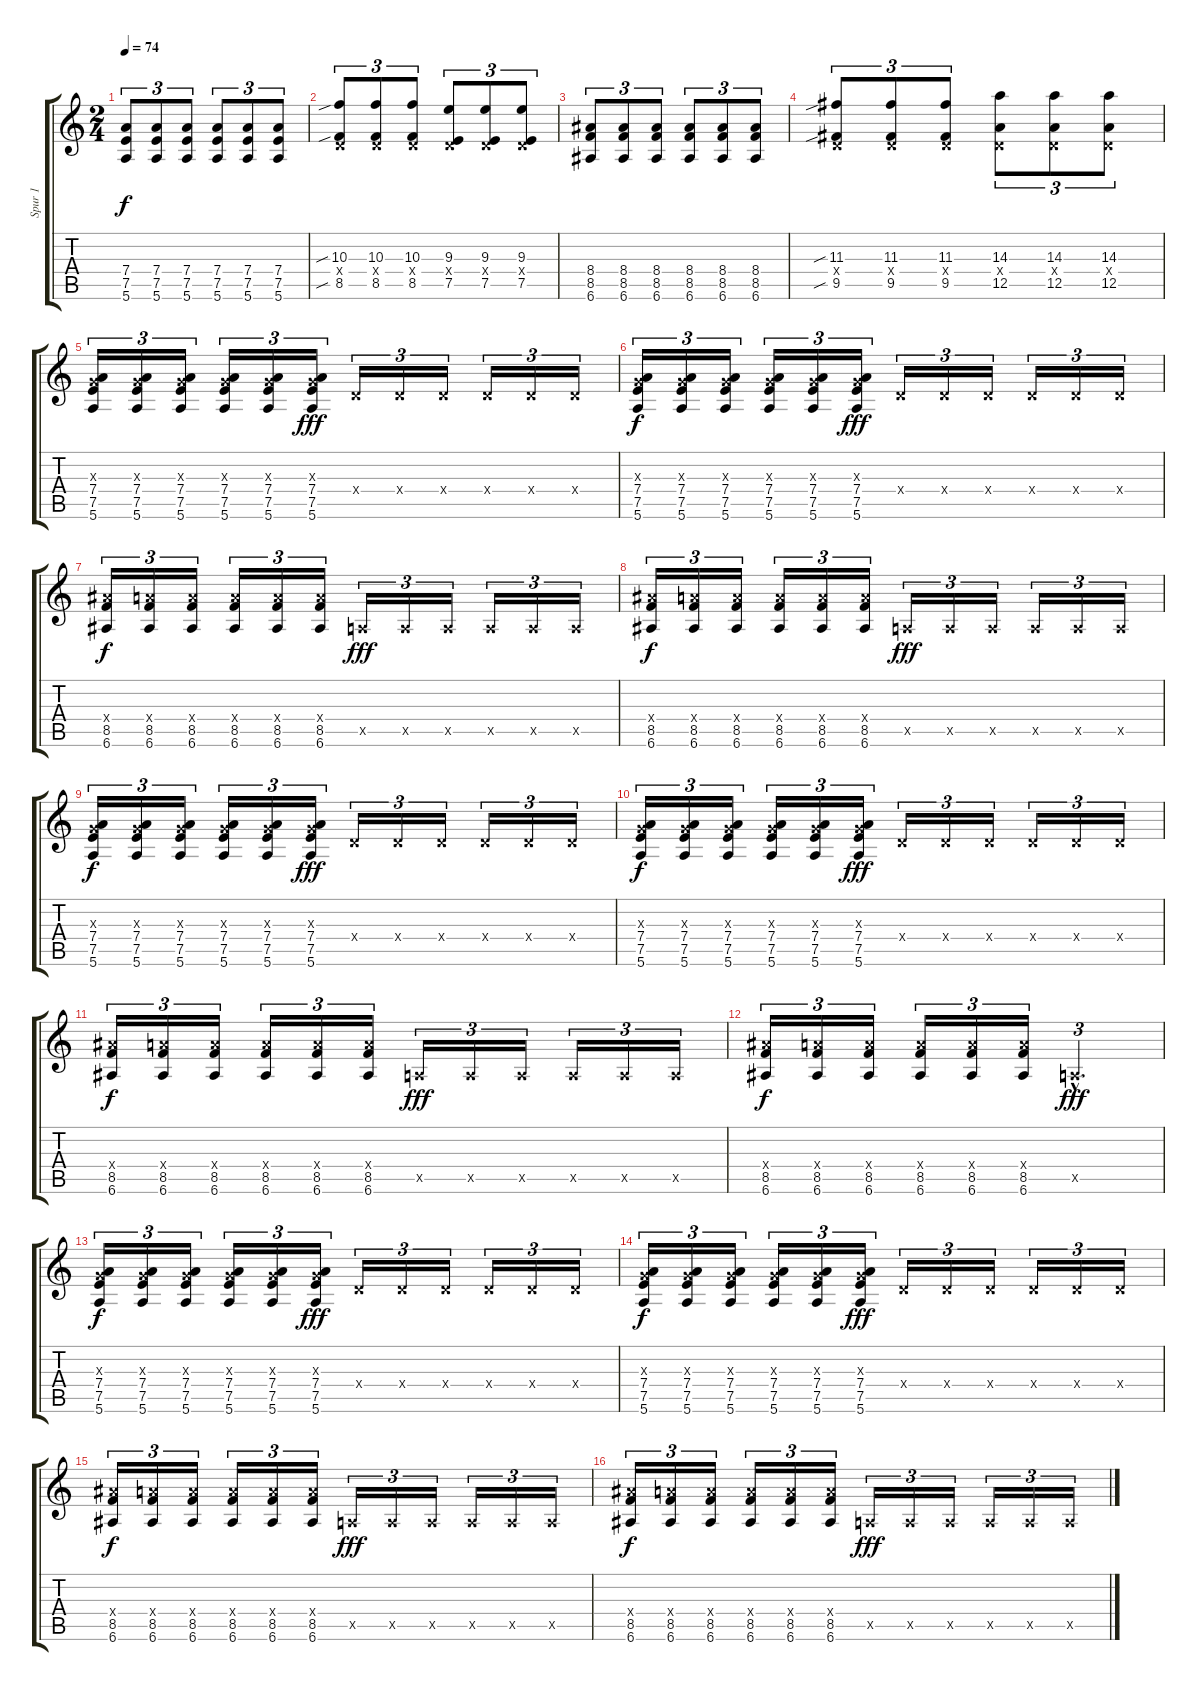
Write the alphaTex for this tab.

\track ("Spur 1" "Spur 1") {instrument acousticguitarsteel}
\staff {score tabs}
\tuning (E4 B3 G3 D3 A2 E2) {hide}
\ts (2 4)
\tempo 74
\clef g2
\ks c
(7.4 7.5 5.6).8{tu (3 2) dy f} (7.4 7.5 5.6).8{tu (3 2)} (7.4 7.5 5.6).8{tu (3 2)} (7.4 7.5 5.6).8{tu (3 2)} (7.4 7.5 5.6).8{tu (3 2)} (7.4 7.5 5.6).8{tu (3 2)} |
(10.3{sib} 0.4{x} 8.5{sib}).8{tu (3 2)} (10.3 0.4{x} 8.5).8{tu (3 2)} (10.3 0.4{x} 8.5).8{tu (3 2)} (9.3 0.4{x} 7.5).8{tu (3 2)} (9.3 0.4{x} 7.5).8{tu (3 2)} (9.3 0.4{x} 7.5).8{tu (3 2)} |
(8.4 8.5 6.6).8{tu (3 2) instrument overdrivenguitar} (8.4 8.5 6.6).8{tu (3 2)} (8.4 8.5 6.6).8{tu (3 2)} (8.4 8.5 6.6).8{tu (3 2)} (8.4 8.5 6.6).8{tu (3 2)} (8.4 8.5 6.6).8{tu (3 2)} |
(11.3{sib} 0.4{x} 9.5{sib}).8{tu (3 2)} (11.3 0.4{x} 9.5).8{tu (3 2)} (11.3 0.4{x} 9.5).8{tu (3 2)} (14.3 0.4{x} 12.5).8{tu (3 2)} (14.3 0.4{x} 12.5).8{tu (3 2)} (14.3 0.4{x} 12.5).8{tu (3 2)} |
(0.3{x} 7.4 7.5 5.6).16{tu (3 2) instrument overdrivenguitar} (0.3{x} 7.4 7.5 5.6).16{tu (3 2)} (0.3{x} 7.4 7.5 5.6).16{tu (3 2)} (0.3{x} 7.4 7.5 5.6).16{tu (3 2)} (0.3{x} 7.4 7.5 5.6).16{tu (3 2)} (0.3{x} 7.4 7.5 5.6).16{tu (3 2) dy fff} 0.4{x}.16{tu (3 2)} 0.4{x}.16{tu (3 2)} 0.4{x}.16{tu (3 2)} 0.4{x}.16{tu (3 2)} 0.4{x}.16{tu (3 2)} 0.4{x}.16{tu (3 2)} |
(0.3{x} 7.4 7.5 5.6).16{tu (3 2) dy f instrument overdrivenguitar} (0.3{x} 7.4 7.5 5.6).16{tu (3 2)} (0.3{x} 7.4 7.5 5.6).16{tu (3 2)} (0.3{x} 7.4 7.5 5.6).16{tu (3 2)} (0.3{x} 7.4 7.5 5.6).16{tu (3 2)} (0.3{x} 7.4 7.5 5.6).16{tu (3 2) dy fff} 0.4{x}.16{tu (3 2)} 0.4{x}.16{tu (3 2)} 0.4{x}.16{tu (3 2)} 0.4{x}.16{tu (3 2)} 0.4{x}.16{tu (3 2)} 0.4{x}.16{tu (3 2)} |
(8.4{x} 8.5 6.6).16{tu (3 2) dy f instrument overdrivenguitar} (7.4{x} 8.5 6.6).16{tu (3 2)} (7.4{x} 8.5 6.6).16{tu (3 2)} (7.4{x} 8.5 6.6).16{tu (3 2)} (7.4{x} 8.5 6.6).16{tu (3 2)} (7.4{x} 8.5 6.6).16{tu (3 2)} 0.5{x}.16{tu (3 2) dy fff} 0.5{x}.16{tu (3 2)} 0.5{x}.16{tu (3 2)} 0.5{x}.16{tu (3 2)} 0.5{x}.16{tu (3 2)} 0.5{x}.16{tu (3 2)} |
(8.4{x} 8.5 6.6).16{tu (3 2) dy f instrument overdrivenguitar} (7.4{x} 8.5 6.6).16{tu (3 2)} (7.4{x} 8.5 6.6).16{tu (3 2)} (7.4{x} 8.5 6.6).16{tu (3 2)} (7.4{x} 8.5 6.6).16{tu (3 2)} (7.4{x} 8.5 6.6).16{tu (3 2)} 0.5{x}.16{tu (3 2) dy fff} 0.5{x}.16{tu (3 2)} 0.5{x}.16{tu (3 2)} 0.5{x}.16{tu (3 2)} 0.5{x}.16{tu (3 2)} 0.5{x}.16{tu (3 2)} |
(0.3{x} 7.4 7.5 5.6).16{tu (3 2) dy f instrument overdrivenguitar} (0.3{x} 7.4 7.5 5.6).16{tu (3 2)} (0.3{x} 7.4 7.5 5.6).16{tu (3 2)} (0.3{x} 7.4 7.5 5.6).16{tu (3 2)} (0.3{x} 7.4 7.5 5.6).16{tu (3 2)} (0.3{x} 7.4 7.5 5.6).16{tu (3 2) dy fff} 0.4{x}.16{tu (3 2)} 0.4{x}.16{tu (3 2)} 0.4{x}.16{tu (3 2)} 0.4{x}.16{tu (3 2)} 0.4{x}.16{tu (3 2)} 0.4{x}.16{tu (3 2)} |
(0.3{x} 7.4 7.5 5.6).16{tu (3 2) dy f instrument overdrivenguitar} (0.3{x} 7.4 7.5 5.6).16{tu (3 2)} (0.3{x} 7.4 7.5 5.6).16{tu (3 2)} (0.3{x} 7.4 7.5 5.6).16{tu (3 2)} (0.3{x} 7.4 7.5 5.6).16{tu (3 2)} (0.3{x} 7.4 7.5 5.6).16{tu (3 2) dy fff} 0.4{x}.16{tu (3 2)} 0.4{x}.16{tu (3 2)} 0.4{x}.16{tu (3 2)} 0.4{x}.16{tu (3 2)} 0.4{x}.16{tu (3 2)} 0.4{x}.16{tu (3 2)} |
(8.4{x} 8.5 6.6).16{tu (3 2) dy f instrument overdrivenguitar} (7.4{x} 8.5 6.6).16{tu (3 2)} (7.4{x} 8.5 6.6).16{tu (3 2)} (7.4{x} 8.5 6.6).16{tu (3 2)} (7.4{x} 8.5 6.6).16{tu (3 2)} (7.4{x} 8.5 6.6).16{tu (3 2)} 0.5{x}.16{tu (3 2) dy fff} 0.5{x}.16{tu (3 2)} 0.5{x}.16{tu (3 2)} 0.5{x}.16{tu (3 2)} 0.5{x}.16{tu (3 2)} 0.5{x}.16{tu (3 2)} |
(8.4{x} 8.5 6.6).16{tu (3 2) dy f instrument overdrivenguitar} (7.4{x} 8.5 6.6).16{tu (3 2)} (7.4{x} 8.5 6.6).16{tu (3 2)} (7.4{x} 8.5 6.6).16{tu (3 2)} (7.4{x} 8.5 6.6).16{tu (3 2)} (7.4{x} 8.5 6.6).16{tu (3 2)} 0.5{hac x}.4{d tu (3 2) dy fff} |
(0.3{x} 7.4 7.5 5.6).16{tu (3 2) dy f instrument overdrivenguitar} (0.3{x} 7.4 7.5 5.6).16{tu (3 2)} (0.3{x} 7.4 7.5 5.6).16{tu (3 2)} (0.3{x} 7.4 7.5 5.6).16{tu (3 2)} (0.3{x} 7.4 7.5 5.6).16{tu (3 2)} (0.3{x} 7.4 7.5 5.6).16{tu (3 2) dy fff} 0.4{x}.16{tu (3 2)} 0.4{x}.16{tu (3 2)} 0.4{x}.16{tu (3 2)} 0.4{x}.16{tu (3 2)} 0.4{x}.16{tu (3 2)} 0.4{x}.16{tu (3 2)} |
(0.3{x} 7.4 7.5 5.6).16{tu (3 2) dy f instrument overdrivenguitar} (0.3{x} 7.4 7.5 5.6).16{tu (3 2)} (0.3{x} 7.4 7.5 5.6).16{tu (3 2)} (0.3{x} 7.4 7.5 5.6).16{tu (3 2)} (0.3{x} 7.4 7.5 5.6).16{tu (3 2)} (0.3{x} 7.4 7.5 5.6).16{tu (3 2) dy fff} 0.4{x}.16{tu (3 2)} 0.4{x}.16{tu (3 2)} 0.4{x}.16{tu (3 2)} 0.4{x}.16{tu (3 2)} 0.4{x}.16{tu (3 2)} 0.4{x}.16{tu (3 2)} |
(8.4{x} 8.5 6.6).16{tu (3 2) dy f instrument overdrivenguitar} (7.4{x} 8.5 6.6).16{tu (3 2)} (7.4{x} 8.5 6.6).16{tu (3 2)} (7.4{x} 8.5 6.6).16{tu (3 2)} (7.4{x} 8.5 6.6).16{tu (3 2)} (7.4{x} 8.5 6.6).16{tu (3 2)} 0.5{x}.16{tu (3 2) dy fff} 0.5{x}.16{tu (3 2)} 0.5{x}.16{tu (3 2)} 0.5{x}.16{tu (3 2)} 0.5{x}.16{tu (3 2)} 0.5{x}.16{tu (3 2)} |
(8.4{x} 8.5 6.6).16{tu (3 2) dy f instrument overdrivenguitar} (7.4{x} 8.5 6.6).16{tu (3 2)} (7.4{x} 8.5 6.6).16{tu (3 2)} (7.4{x} 8.5 6.6).16{tu (3 2)} (7.4{x} 8.5 6.6).16{tu (3 2)} (7.4{x} 8.5 6.6).16{tu (3 2)} 0.5{x}.16{tu (3 2) dy fff} 0.5{x}.16{tu (3 2)} 0.5{x}.16{tu (3 2)} 0.5{x}.16{tu (3 2)} 0.5{x}.16{tu (3 2)} 0.5{x}.16{tu (3 2)}
